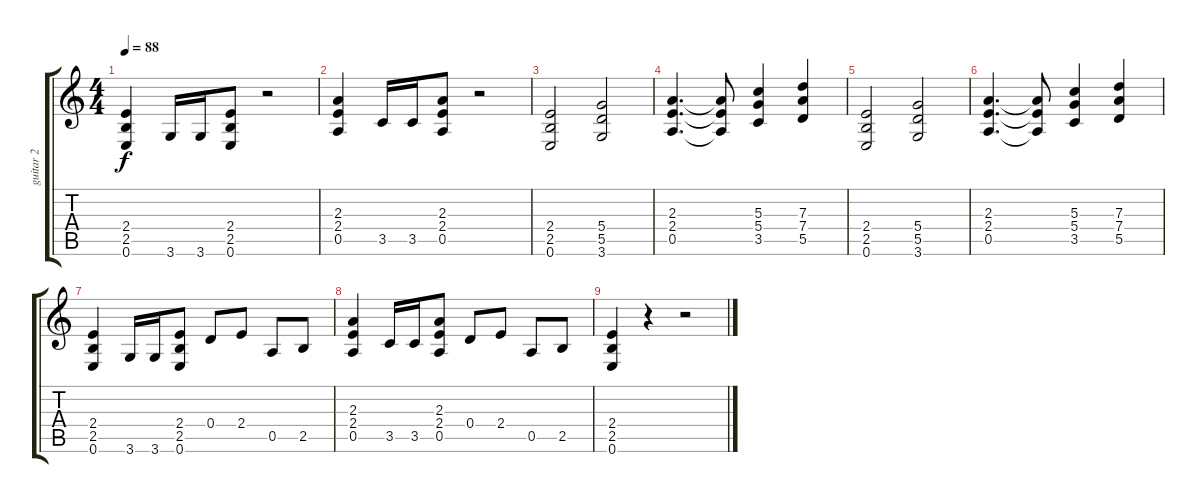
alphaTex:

\track ("guitar 2" "guitar 2") {instrument distortionguitar}
\staff {score tabs}
\tuning (E4 B3 G3 D3 A2 E2) {hide}
\ts (4 4)
\tempo 88
\clef g2
\ks c
(2.4 2.5 0.6).4{dy f} 3.6.16 3.6.16 (2.4 2.5 0.6).8 r.2 |
(2.3 2.4 0.5).4 3.5.16 3.5.16 (2.3 2.4 0.5).8 r.2 |
(2.4 2.5 0.6).2 (5.4 5.5 3.6).2 |
(2.3 2.4 0.5).4{d} (2.3{t} 2.4{t} 0.5{t}).8 (5.3 5.4 3.5).4 (7.3 7.4 5.5).4 |
(2.4 2.5 0.6).2 (5.4 5.5 3.6).2 |
(2.3 2.4 0.5).4{d} (2.3{t} 2.4{t} 0.5{t}).8 (5.3 5.4 3.5).4 (7.3 7.4 5.5).4 |
(2.4 2.5 0.6).4 3.6.16 3.6.16 (2.4 2.5 0.6).8 0.4.8 2.4.8 0.5.8 2.5.8 |
(2.3 2.4 0.5).4 3.5.16 3.5.16 (2.3 2.4 0.5).8 0.4.8 2.4.8 0.5.8 2.5.8 |
(2.4 2.5 0.6).4 r.4 r.2
